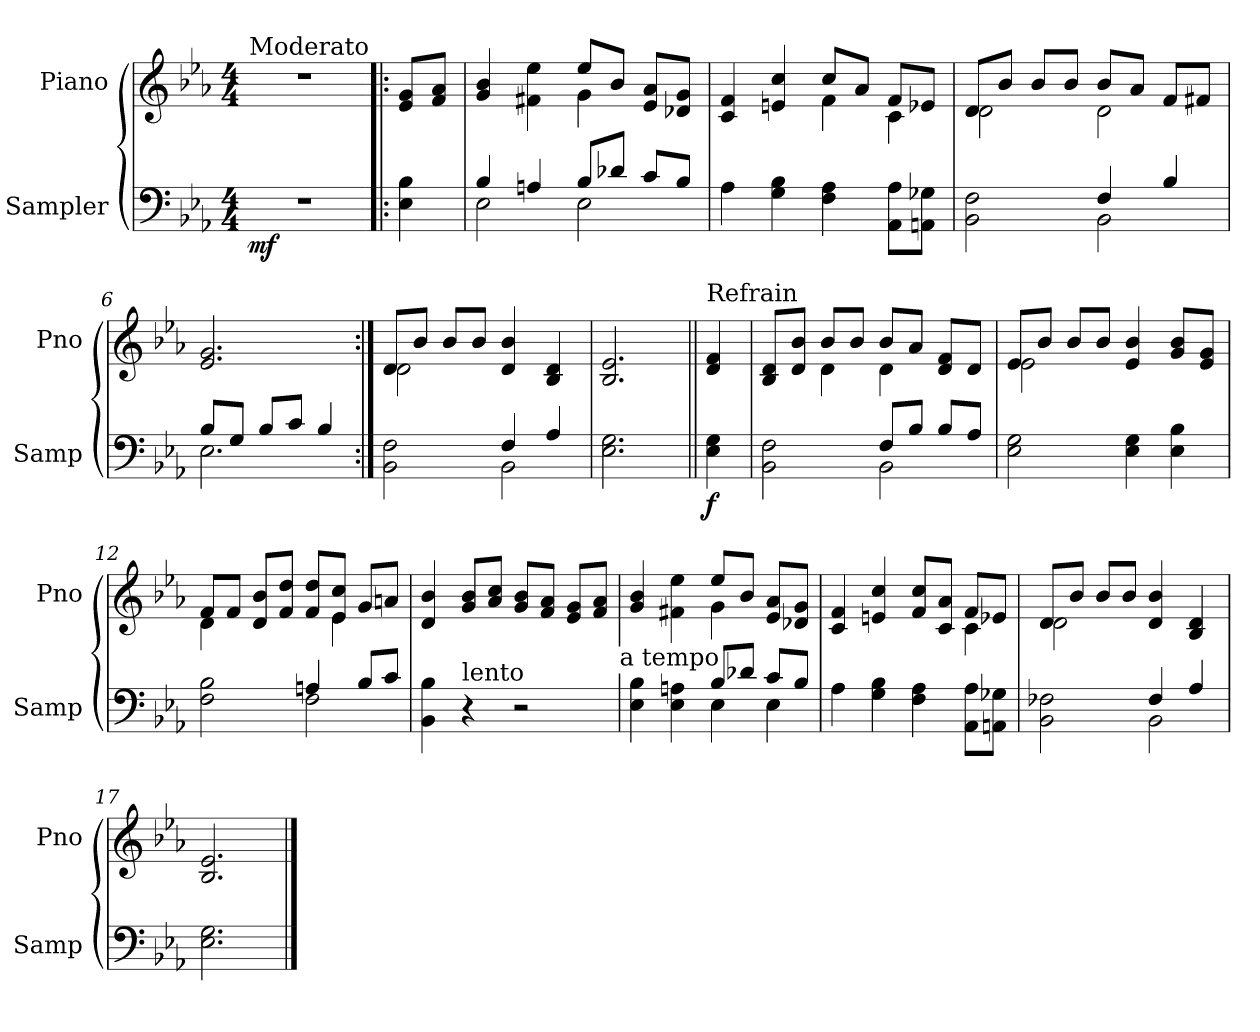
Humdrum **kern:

**kern	**dynam	**kern
*part2	*part2	*part1
*staff2	*staff2	*staff1
*I"Sampler	*	*I"Piano
*I'Samp	*	*I'Pno
*clefF4	*	*clefG2
*k[b-e-a-]	*	*k[b-e-a-]
*E-:	*	*E-:
*M4/4	*	*M4/4
=1	=1	=1
!	!	!LO:TX:t=Moderato
1r	mf	1r
=2!|:	=2!|:	=2!|:
4E- 4B-	.	8e-/ 8g/L
.	.	8f/ 8a-/J
=3	=3	=3
*^	*	*^
4B-/	2E-	.	4g 4b-	2ryy
4An/	.	.	4f#X 4ee-	.
8B-/L	2E-	.	8ee-/L	4g
8d-X/J	.	.	8b-/J	.
8c/L	.	.	8e-/ 8a-/L	4ryy
8B-/J	.	.	8d-X/ 8g/J	.
*v	*v	*	*	*
=4	=4	=4	=4
4A-	.	4c 4f	2ryy
4G 4B-	.	4en 4cc	.
4F 4A-	.	8cc/L	4f
.	.	8a-/J	.
8AA-\ 8A-\L	.	8f/L	4c
8AAn\ 8G-X\J	.	8e-X/J	.
=5	=5	=5	=5
*^	*	*	*
2BB- 2F	2ryy	.	8d/L	2d
.	.	.	8b-/J	.
.	.	.	8b-/L	.
.	.	.	8b-/J	.
4F/	2BB-	.	8b-/L	2d
.	.	.	8a-/J	.
4B-/	.	.	8f/L	.
.	.	.	8f#X/J	.
*	*	*	*v	*v
=6	=6	=6	=6
8B-/L	2.E-	.	2.e- 2.g
8G/J	.	.	.
8B-/L	.	.	.
8c/J	.	.	.
4B-/	.	.	.
=7:|!	=7:|!	=7:|!	=7:|!
*	*	*	*^
2BB- 2F	2ryy	.	8d/L	2d
.	.	.	8b-/J	.
.	.	.	8b-/L	.
.	.	.	8b-/J	.
4F/	2BB-	.	4d 4b-	2ryy
4A-/	.	.	4B- 4d	.
*v	*v	*	*	*
*	*	*v	*v
=8	=8	=8
2.E- 2.G	.	2.B- 2.e-
=9||	=9||	=9||
!	!	!LO:TX:t=Refrain
4E- 4G	f	4d 4f
=10	=10	=10
*^	*	*^
2BB- 2F	2ryy	.	8B-/ 8d/L	4ryy
.	.	.	8d/ 8b-/J	.
.	.	.	8b-/L	4d
.	.	.	8b-/J	.
8F/L	2BB-	.	8b-/L	4d
8B-/J	.	.	8a-/J	.
8B-/L	.	.	8d/ 8f/L	4ryy
8A-/J	.	.	8d/J	.
*v	*v	*	*	*
=11	=11	=11	=11
2E- 2G	.	8e-/L	2e-
.	.	8b-/J	.
.	.	8b-/L	.
.	.	8b-/J	.
4E- 4G	.	4e- 4b-	2ryy
4E- 4B-	.	8g/ 8b-/L	.
.	.	8e-/ 8g/J	.
=12	=12	=12	=12
*^	*	*	*
2F 2B-	2ryy	.	8f/L	4d
.	.	.	8f/J	.
.	.	.	8d/ 8b-/L	4.ryy
.	.	.	8f/ 8dd/J	.
4An/	2F	.	8f/ 8dd/L	.
.	.	.	8e-/ 8cc/J	4e-
8B-/L	.	.	8g/L	.
8c/J	.	.	8an/J	8ryy
*v	*v	*	*	*
*	*	*v	*v
=13	=13	=13
4BB- 4B-	.	4d 4b-
!LO:TX:t=lento	!	!
4r	.	8g/ 8b-/L
.	.	8a-/ 8cc/J
2r	.	8g/ 8b-/L
.	.	8f/ 8a-/J
.	.	8e-/ 8g/L
.	.	8f/ 8a-/J
!LO:TX:t=a tempo	!	!
=14	=14	=14
*^	*	*^
4E- 4B-	2ryy	.	4g 4b-	2ryy
4E- 4An	.	.	4f#X 4ee-	.
8B-/L	4E-	.	8ee-/L	4g
8d-X/J	.	.	8b-/J	.
8c/L	4E-	.	8e-/ 8a-/L	4ryy
8B-/J	.	.	8d-X/ 8g/J	.
*v	*v	*	*	*
=15	=15	=15	=15
4A-	.	4c 4f	2.ryy
4G 4B-	.	4en 4cc	.
4F 4A-	.	8f/ 8cc/L	.
.	.	8c/ 8a-/J	.
8AA-\ 8A-\L	.	8f/L	4c
8AAn\ 8G-X\J	.	8e-X/J	.
=16	=16	=16	=16
*^	*	*	*
2BB- 2F-X	2ryy	.	8d/L	2d
.	.	.	8b-/J	.
.	.	.	8b-/L	.
.	.	.	8b-/J	.
4F-/	2BB-	.	4d 4b-	2ryy
4A-/	.	.	4B- 4d	.
*v	*v	*	*	*
*	*	*v	*v
=17	=17	=17
2.E- 2.G	.	2.B- 2.e-
==	==	==
*-	*-	*-
